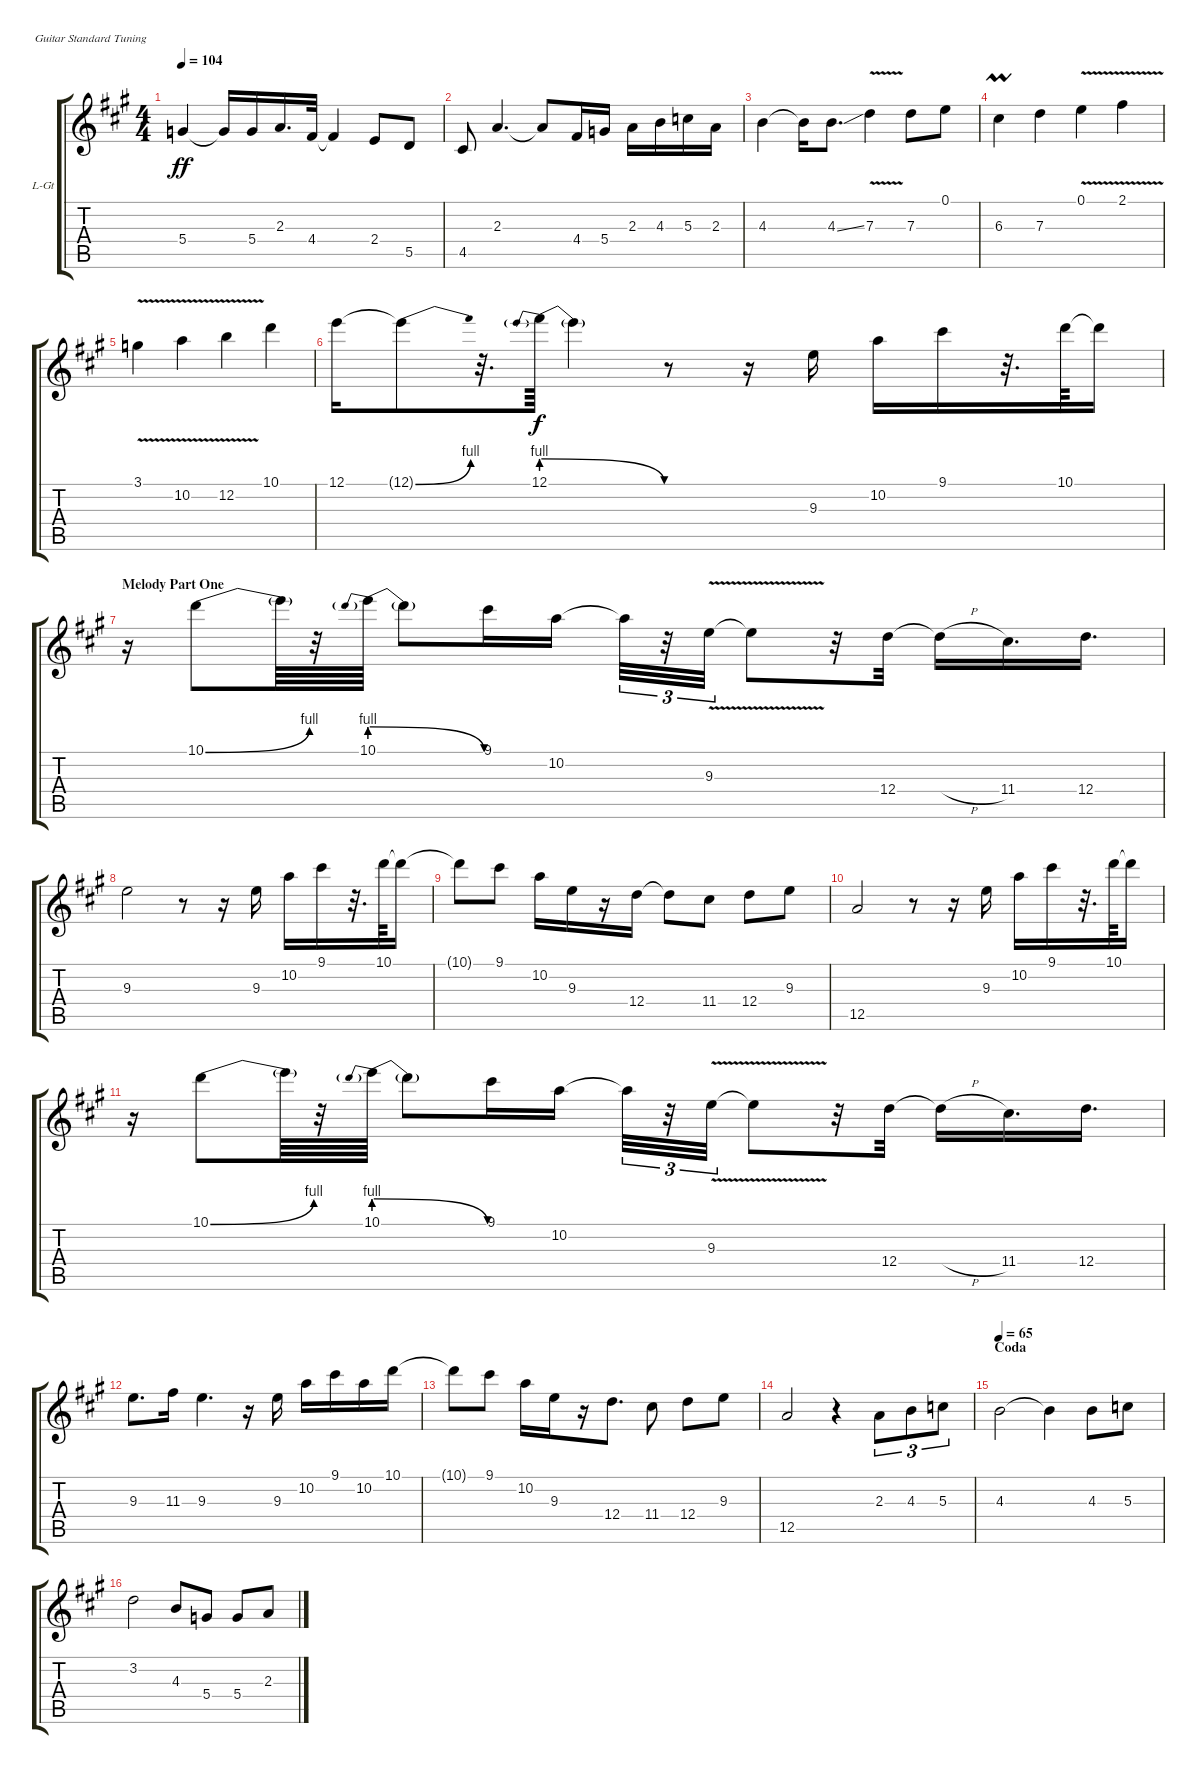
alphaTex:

\bracketExtendMode groupsimilarinstruments
\firstSystemTrackNameOrientation horizontal
\otherSystemsTrackNameOrientation horizontal
\track ("Lead Guitar" "L-Gt") {instrument overdrivenguitar}
\staff {score tabs}
\tuning (E4 B3 G3 D3 A2 E2)
\ts (4 4)
\tempo 104
\clef g2
\ks a
5.4.4{dy ff} 5.4{t}.16 5.4.16 2.3.16{d} 4.4.32 4.4{t}.4 2.4.8 5.5.8 |
4.5.8 2.3.4{d} 2.3{t}.8 4.4.16 5.4.16 2.3.16 4.3.16 5.3.16 2.3.16 |
4.3.4 4.3{t}.16 4.3{ss}.8{d} 7.3{v}.4 7.3.8 0.1.8 |
6.3{umordent}.4 7.3.4 0.1{v}.4 2.1{v}.4 |
3.1{v}.4 10.2{v}.4 12.2{v}.4 10.1.4 |
12.1.16 12.1{be (bend 21.599999999999998 0 37.199999999999996 4) t}.8 r.32{d} 12.1{be (prebendrelease 0 4 17.4 0)}.64{dy f} 12.1{t}.4 r.8 r.16 9.3.16 10.2.16 9.1.16 r.32{d} 10.1.64 10.1{t}.16 |
\section ("" "Melody Part One")
r.16 10.1{be (bend 0 0 12.6 4)}.8 10.1{t}.64 r.32 10.1{be (prebendrelease 0 4 15 0)}.64 10.1{t}.8 9.1.16 10.2.16 10.2{t}.32{tu (3 2)} r.32{tu (3 2)} 9.3{v}.32{tu (3 2)} 9.3{v t}.8 r.32 12.4.32 12.4{h t}.16 11.4.16{d} 12.4.16{d} |
9.3.2 r.8 r.16 9.3.16 10.2.16 9.1.16 r.32{d} 10.1.64 10.1{t}.16 |
10.1{t}.8 9.1.8 10.2.16 9.3.16 r.16 12.4.16 12.4{t}.8 11.4.8 12.4.8 9.3.8 |
12.5.2 r.8 r.16 9.3.16 10.2.16 9.1.16 r.32{d} 10.1.64 10.1{t}.16 |
r.16 10.1{be (bend 0 0 12.6 4)}.8 10.1{t}.64 r.32 10.1{be (prebendrelease 0 4 15 0)}.64 10.1{t}.8 9.1.16 10.2.16 10.2{t}.32{tu (3 2)} r.32{tu (3 2)} 9.3{v}.32{tu (3 2)} 9.3{v t}.8 r.32 12.4.32 12.4{h t}.16 11.4.16{d} 12.4.16{d} |
9.3.8{d} 11.3.16 9.3.4{d} r.16 9.3.16 10.2.16 9.1.16 10.2.16 10.1.16 |
10.1{t}.8 9.1.8 10.2.16 9.3.16 r.16 12.4.8{d} 11.4.8 12.4.8 9.3.8 |
12.5.2 r.4 2.3.8{tu (3 2)} 4.3.8{tu (3 2)} 5.3.8{tu (3 2)} |
\section ("" "Coda")
\tempo 65
4.3.2 4.3{t}.4 4.3.8 5.3.8 |
3.2.2 4.3.8 5.4.8 5.4.8 2.3.8
